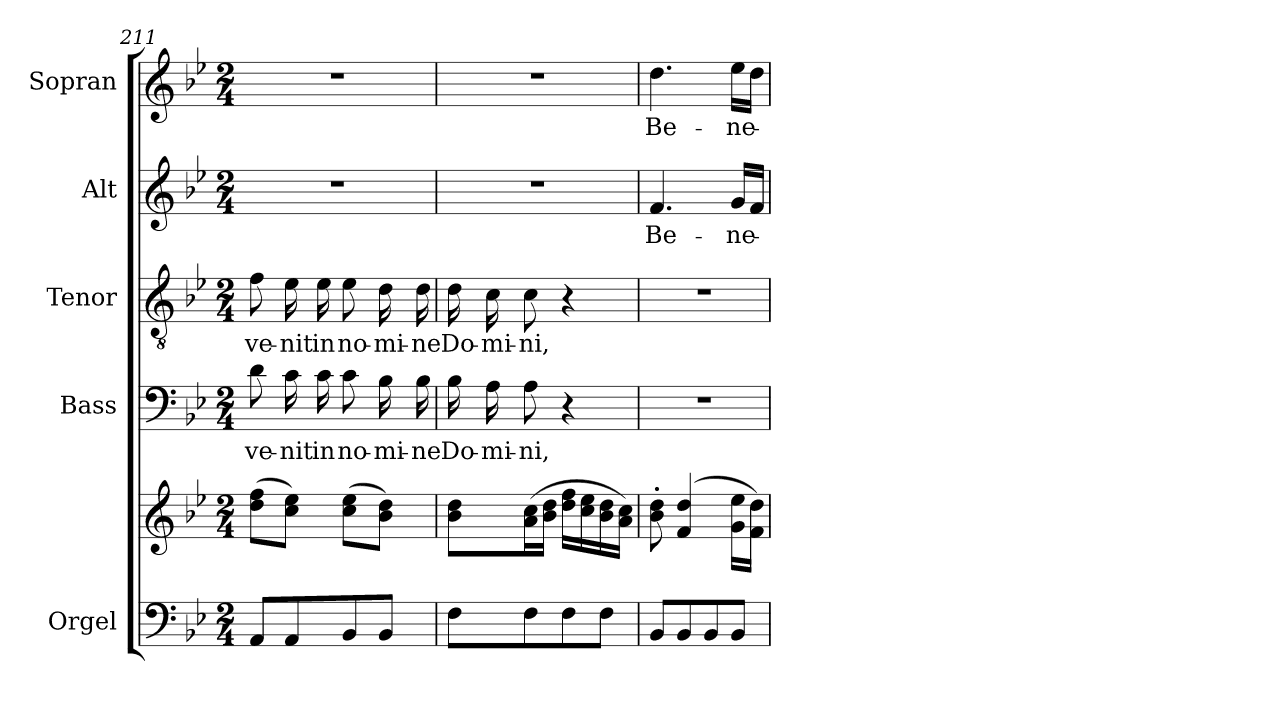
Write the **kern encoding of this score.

**kern	**kern	**kern	**text	**kern	**text	**kern	**text	**kern	**text
*part5	*part5	*part4	*part4	*part3	*part3	*part2	*part2	*part1	*part1
*staff6	*staff5	*staff4	*staff4	*staff3	*staff3	*staff2	*staff2	*staff1	*staff1
*I"Orgel	*	*I"Bass	*	*I"Tenor	*	*I"Alt	*	*I"Sopran	*
*I'Org.	*	*I'B.	*	*I'T.	*	*I'A.	*	*I'S.	*
*clefF4	*clefG2	*clefF4	*	*clefGv2	*	*clefG2	*	*clefG2	*
*k[b-e-]	*k[b-e-]	*k[b-e-]	*	*k[b-e-]	*	*k[b-e-]	*	*k[b-e-]	*
*B-:	*B-:	*B-:	*	*B-:	*	*B-:	*	*B-:	*
*M2/4	*M2/4	*M2/4	*	*M2/4	*	*M2/4	*	*M2/4	*
=211	=211	=211	=211	=211	=211	=211	=211	=211	=211
!	!	!	!LO:LY:b	!	!LO:LY:b	!	!	!	!
8AA/L	(>8dd\ 8ff\L	8d\	ve-	8f\	ve-	2r	.	2r	.
!	!	!	!LO:LY:b	!	!LO:LY:b	!	!	!	!
8AA/	8cc\ 8ee-\J)	16c\	-nit	16e-\	-nit	.	.	.	.
!	!	!	!LO:LY:b	!	!LO:LY:b	!	!	!	!
.	.	16c\	in	16e-\	in	.	.	.	.
!	!	!	!LO:LY:b	!	!LO:LY:b	!	!	!	!
8BB-/	(>8cc\ 8ee-\L	8c\	no-	8e-\	no-	.	.	.	.
!	!	!	!LO:LY:b	!	!LO:LY:b	!	!	!	!
8BB-/J	8b-\ 8dd\J)	16B-\	-mi-	16d\	-mi-	.	.	.	.
!	!	!	!LO:LY:b	!	!LO:LY:b	!	!	!	!
.	.	16B-\	-ne	16d\	-ne	.	.	.	.
=212	=212	=212	=212	=212	=212	=212	=212	=212	=212
!	!	!	!LO:LY:b	!	!LO:LY:b	!	!	!	!
8F\L	8b-\ 8dd\L	16B-\	Do-	16d\	Do-	2r	.	2r	.
!	!	!	!LO:LY:b	!	!LO:LY:b	!	!	!	!
.	.	16A\	-mi-	16c\	-mi-	.	.	.	.
!	!	!	!LO:LY:b	!	!LO:LY:b	!	!	!	!
8F\	(>16a\ 16cc\L	8A\	-ni,	8c\	-ni,	.	.	.	.
.	16b-\ 16dd\JJ	.	.	.	.	.	.	.	.
8F\	16dd\ 16ff\LL	4r	.	4r	.	.	.	.	.
.	16cc\ 16ee-\	.	.	.	.	.	.	.	.
8F\J	16b-\ 16dd\	.	.	.	.	.	.	.	.
.	16a\ 16cc\JJ)	.	.	.	.	.	.	.	.
!!LO:LB:g=z
=213	=213	=213	=213	=213	=213	=213	=213	=213	=213
!	!	!	!	!	!	!	!LO:LY:b	!	!LO:LY:b
8BB-/L	8b-\'> 8dd\'>	2r	.	2r	.	4.f/	Be-	4.dd\	Be-
8BB-/	(4f/ 4dd/	.	.	.	.	.	.	.	.
8BB-/	.	.	.	.	.	.	.	.	.
!	!	!	!	!	!	!	!LO:LY:b	!	!LO:LY:b
8BB-/J	16g\ 16ee-\LL	.	.	.	.	16g/LL	-ne-	16ee-\LL	-ne-
.	16f\ 16dd\JJ)	.	.	.	.	16f/JJ	.	16dd\JJ	.
=	=	=	=	=	=	=	=	=	=
*-	*-	*-	*-	*-	*-	*-	*-	*-	*-
